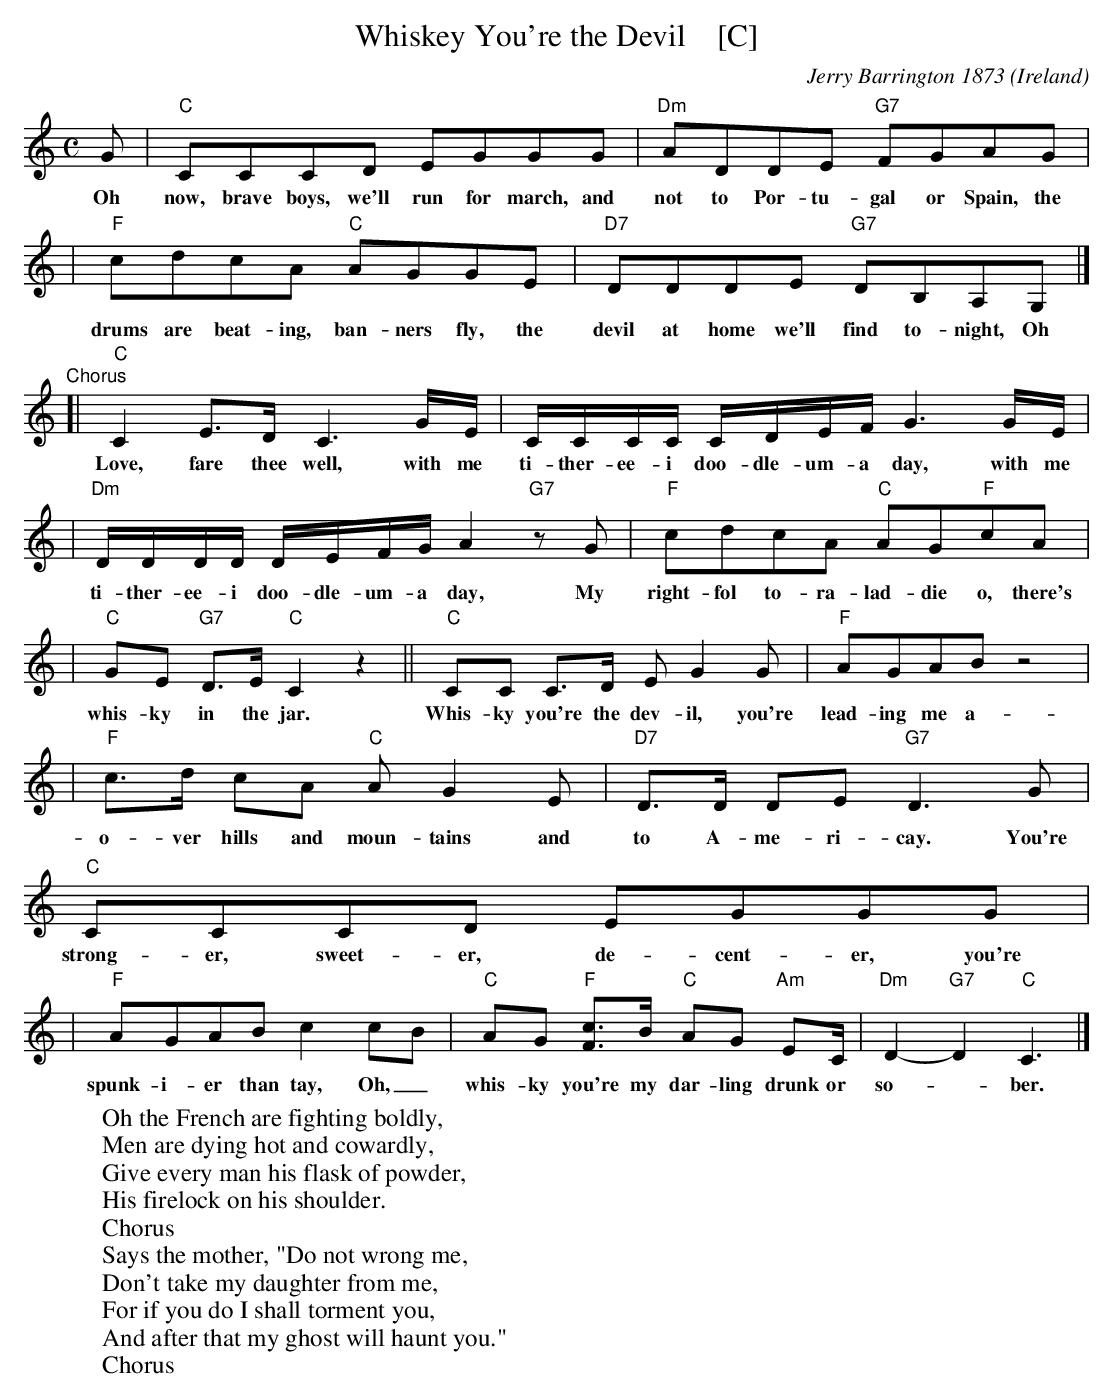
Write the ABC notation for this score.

X:1
T: Whiskey You're the Devil    [C]
C: Jerry Barrington 1873
O: Ireland
M: C
L: 1/16
K: C
G2 | "C"C2C2C2D2 E2G2G2G2 | "Dm"A2D2D2E2 "G7"F2G2A2G2 |
w:Oh now, brave boys, we'll run for march, and not to Por-tu-gal or Spain, the
| "F"c2d2c2A2 "C"A2G2G2E2 | "D7"D2D2D2E2 "G7"D2B,2A,2G,2 |]
w:drums are beat-ing, ban-ners fly, the devil at home we'll find to-night, Oh
"Chorus"\
[| "C"C4E3D C6GE | CCCC CDEF G6 GE |
w:Love, fare thee well, with me ti-ther-ee-i doo-dle-um-a day, with me
| "Dm"DDDD DEFG A4 "G7"z2G2 | "F"c2d2c2A2 "C"A2G2"F"c2A2 |
w:ti-ther-ee-i doo-dle-um-a day, My right-fol to-ra-lad-die o, there's
| "C"G2E2 "G7"D3E "C"C4 z4 || "C"C2C2 C3D E2G4G2 | "F"A2G2A2B2 z8 |
w:whis-ky in the jar. Whis-ky you're the dev-il, you're lead-ing me a-stray,
| "F"c3d c2A2 "C"A2G4E2 | "D7"D3D D2E2 "G7"D6 G2 | "C"C2C2C2D2 E2G2G2G2 |
w:o-ver hills and moun-tains and to A-me-ri-cay. You're strong-er, sweet-er, de-cent-er, you're
| "F"A2G2A2B2 c4c2B2 | "C"A2G2 "F"[c3F3]B "C"A2G2 "Am"E2C | "Dm"D4-"G7"D4 "C"C6 |]
w:spunk-i-er than tay, Oh,_ whis-ky you're my dar-ling drunk or so-*ber.
W:Oh the French are fighting boldly,
W:Men are dying hot and cowardly,
W:Give every man his flask of powder,
W:His firelock on his shoulder.
W:     Chorus
W:Says the mother, "Do not wrong me,
W:Don't take my daughter from me,
W:For if you do I shall torment you,
W:And after that my ghost will haunt you."
W:     Chorus
